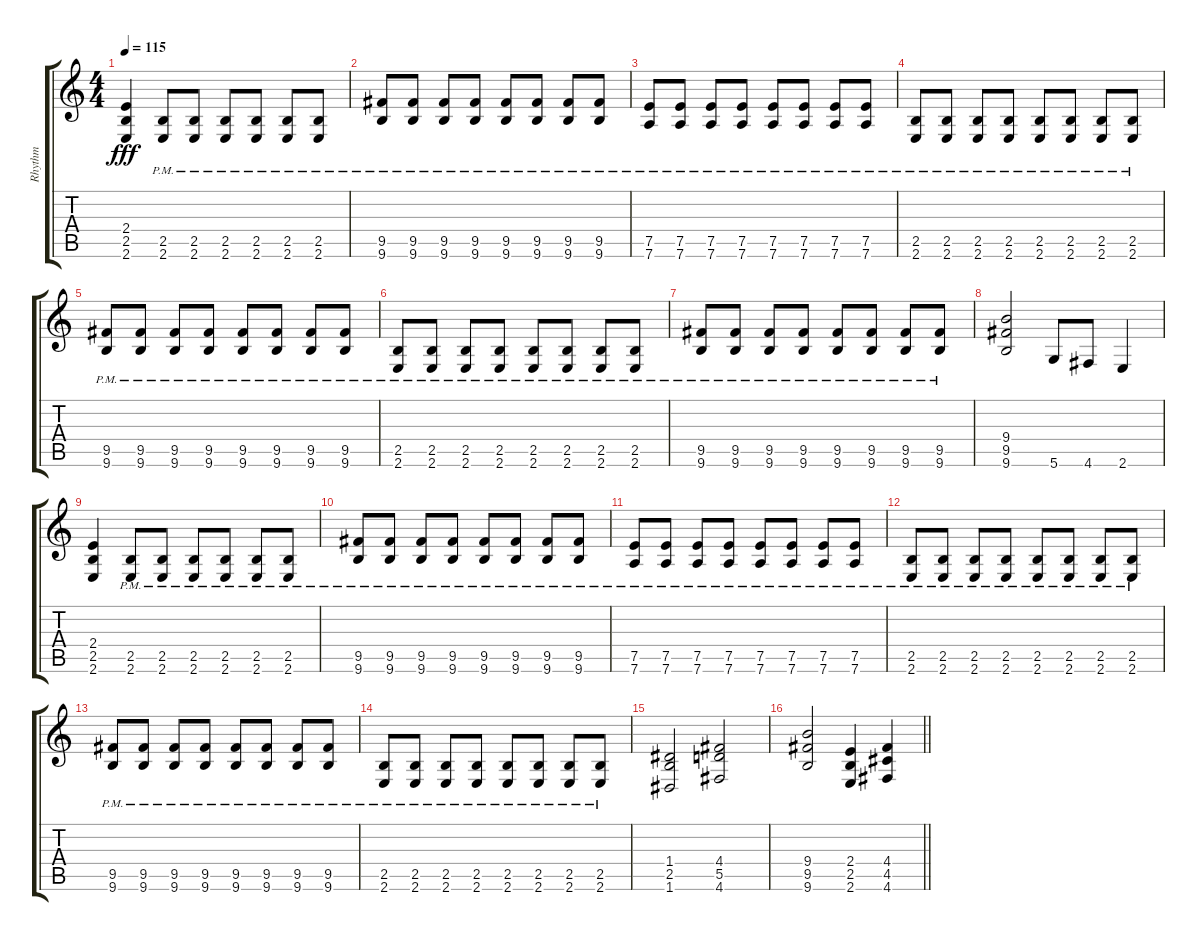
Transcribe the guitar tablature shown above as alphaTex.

\track ("Rhythm" "Rhythm") {instrument distortionguitar}
\staff {score tabs}
\tuning (E4 B3 G3 D3 A2 D2) {hide}
\ts (4 4)
\tempo 115
\clef g2
\ks c
(2.4 2.5 2.6).4{dy fff} (2.5{pm} 2.6{pm}).8 (2.5{pm} 2.6{pm}).8 (2.5{pm} 2.6{pm}).8 (2.5{pm} 2.6{pm}).8 (2.5{pm} 2.6{pm}).8 (2.5{pm} 2.6{pm}).8 |
(9.5{pm} 9.6{pm}).8 (9.5{pm} 9.6{pm}).8 (9.5{pm} 9.6{pm}).8 (9.5{pm} 9.6{pm}).8 (9.5{pm} 9.6{pm}).8 (9.5{pm} 9.6{pm}).8 (9.5{pm} 9.6{pm}).8 (9.5{pm} 9.6{pm}).8 |
(7.5{pm} 7.6{pm}).8 (7.5{pm} 7.6{pm}).8 (7.5{pm} 7.6{pm}).8 (7.5{pm} 7.6{pm}).8 (7.5{pm} 7.6{pm}).8 (7.5{pm} 7.6{pm}).8 (7.5{pm} 7.6{pm}).8 (7.5{pm} 7.6{pm}).8 |
(2.5{pm} 2.6{pm}).8 (2.5{pm} 2.6{pm}).8 (2.5{pm} 2.6{pm}).8 (2.5{pm} 2.6{pm}).8 (2.5{pm} 2.6{pm}).8 (2.5{pm} 2.6{pm}).8 (2.5{pm} 2.6{pm}).8 (2.5{pm} 2.6{pm}).8 |
(9.5{pm} 9.6{pm}).8 (9.5{pm} 9.6{pm}).8 (9.5{pm} 9.6{pm}).8 (9.5{pm} 9.6{pm}).8 (9.5{pm} 9.6{pm}).8 (9.5{pm} 9.6{pm}).8 (9.5{pm} 9.6{pm}).8 (9.5{pm} 9.6{pm}).8 |
(2.5{pm} 2.6{pm}).8 (2.5{pm} 2.6{pm}).8 (2.5{pm} 2.6{pm}).8 (2.5{pm} 2.6{pm}).8 (2.5{pm} 2.6{pm}).8 (2.5{pm} 2.6{pm}).8 (2.5{pm} 2.6{pm}).8 (2.5{pm} 2.6{pm}).8 |
(9.5{pm} 9.6{pm}).8 (9.5{pm} 9.6{pm}).8 (9.5{pm} 9.6{pm}).8 (9.5{pm} 9.6{pm}).8 (9.5{pm} 9.6{pm}).8 (9.5{pm} 9.6{pm}).8 (9.5{pm} 9.6{pm}).8 (9.5{pm} 9.6{pm}).8 |
(9.4 9.5 9.6).2 5.6.8 4.6.8 2.6.4 |
(2.4 2.5 2.6).4 (2.5{pm} 2.6{pm}).8 (2.5{pm} 2.6{pm}).8 (2.5{pm} 2.6{pm}).8 (2.5{pm} 2.6{pm}).8 (2.5{pm} 2.6{pm}).8 (2.5{pm} 2.6{pm}).8 |
(9.5{pm} 9.6{pm}).8 (9.5{pm} 9.6{pm}).8 (9.5{pm} 9.6{pm}).8 (9.5{pm} 9.6{pm}).8 (9.5{pm} 9.6{pm}).8 (9.5{pm} 9.6{pm}).8 (9.5{pm} 9.6{pm}).8 (9.5{pm} 9.6{pm}).8 |
(7.5{pm} 7.6{pm}).8 (7.5{pm} 7.6{pm}).8 (7.5{pm} 7.6{pm}).8 (7.5{pm} 7.6{pm}).8 (7.5{pm} 7.6{pm}).8 (7.5{pm} 7.6{pm}).8 (7.5{pm} 7.6{pm}).8 (7.5{pm} 7.6{pm}).8 |
(2.5{pm} 2.6{pm}).8 (2.5{pm} 2.6{pm}).8 (2.5{pm} 2.6{pm}).8 (2.5{pm} 2.6{pm}).8 (2.5{pm} 2.6{pm}).8 (2.5{pm} 2.6{pm}).8 (2.5{pm} 2.6{pm}).8 (2.5{pm} 2.6{pm}).8 |
(9.5{pm} 9.6{pm}).8 (9.5{pm} 9.6{pm}).8 (9.5{pm} 9.6{pm}).8 (9.5{pm} 9.6{pm}).8 (9.5{pm} 9.6{pm}).8 (9.5{pm} 9.6{pm}).8 (9.5{pm} 9.6{pm}).8 (9.5{pm} 9.6{pm}).8 |
(2.5{pm} 2.6{pm}).8 (2.5{pm} 2.6{pm}).8 (2.5{pm} 2.6{pm}).8 (2.5{pm} 2.6{pm}).8 (2.5{pm} 2.6{pm}).8 (2.5{pm} 2.6{pm}).8 (2.5{pm} 2.6{pm}).8 (2.5{pm} 2.6{pm}).8 |
(1.4 2.5 1.6).2 (4.4 5.5 4.6).2 |
\barLineRight lightlight
(9.4 9.5 9.6).2 (2.4 2.5 2.6).4 (4.4 4.5 4.6).4
